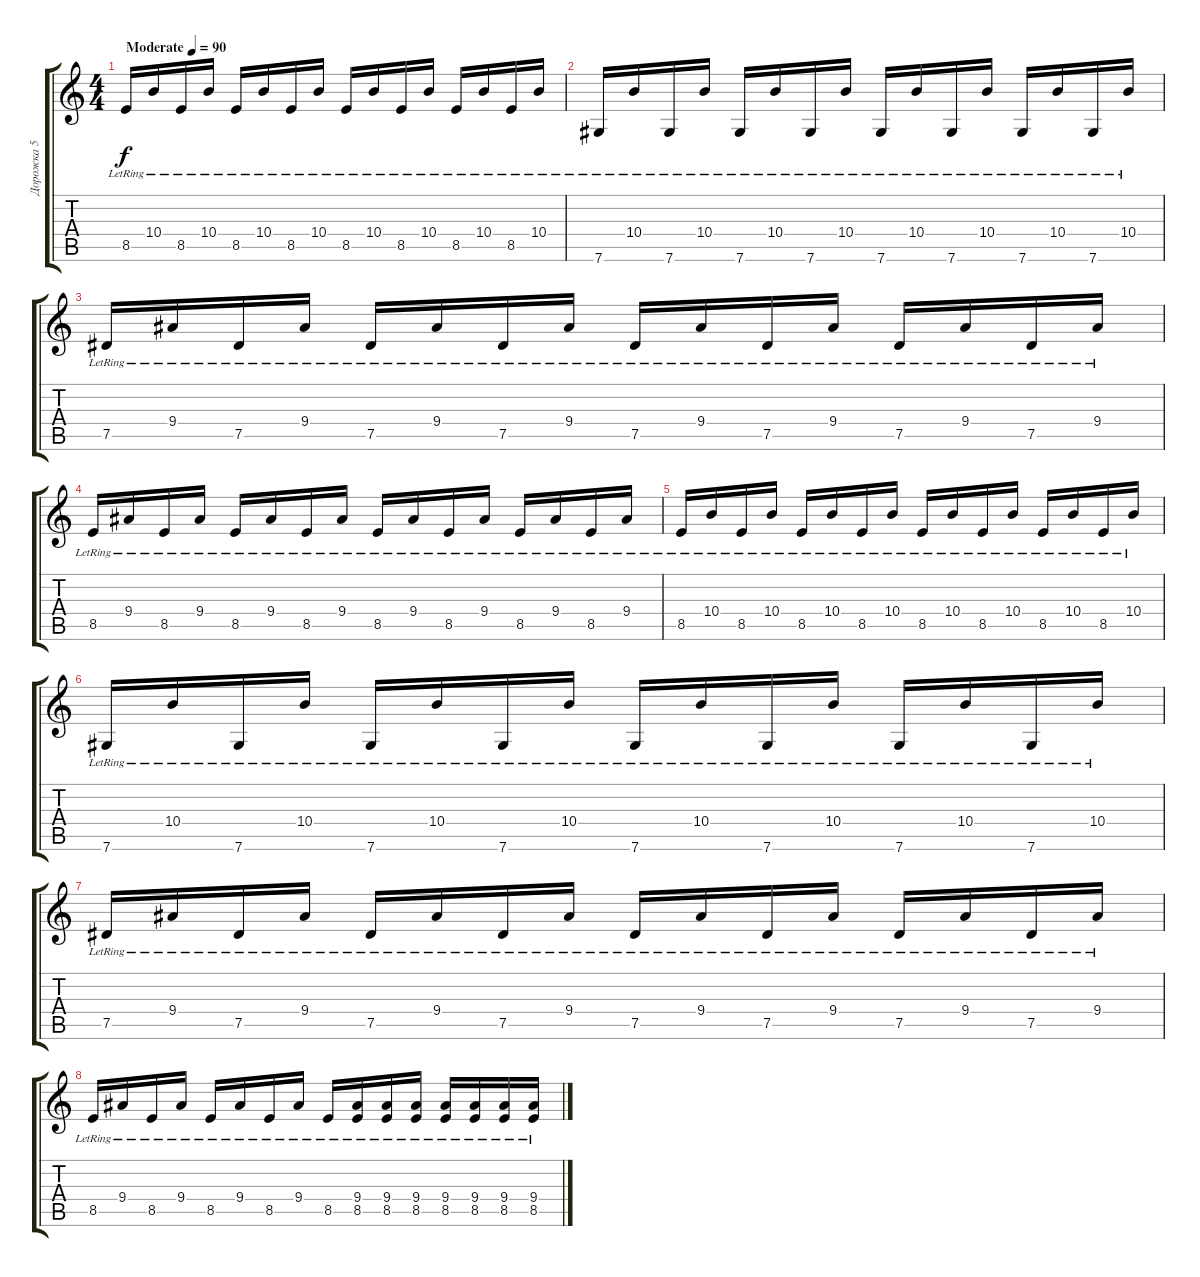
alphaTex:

\track ("Дорожка 5" "Дорожка 5") {instrument acousticguitarsteel}
\staff {score tabs}
\tuning (Eb4 Bb3 Gb3 Db3 Ab2 Db2) {hide}
\ts (4 4)
\tempo (90 "Moderate")
\clef g2
\ks c
8.5{lr}.16{dy f instrument acousticguitarsteel} 10.4{lr}.16 8.5{lr}.16 10.4{lr}.16 8.5{lr}.16 10.4{lr}.16 8.5{lr}.16 10.4{lr}.16 8.5{lr}.16 10.4{lr}.16 8.5{lr}.16 10.4{lr}.16 8.5{lr}.16 10.4{lr}.16 8.5{lr}.16 10.4{lr}.16 |
7.6{lr}.16 10.4{lr}.16 7.6{lr}.16 10.4{lr}.16 7.6{lr}.16 10.4{lr}.16 7.6{lr}.16 10.4{lr}.16 7.6{lr}.16 10.4{lr}.16 7.6{lr}.16 10.4{lr}.16 7.6{lr}.16 10.4{lr}.16 7.6{lr}.16 10.4{lr}.16 |
7.5{lr}.16 9.4{lr}.16 7.5{lr}.16 9.4{lr}.16 7.5{lr}.16 9.4{lr}.16 7.5{lr}.16 9.4{lr}.16 7.5{lr}.16 9.4{lr}.16 7.5{lr}.16 9.4{lr}.16 7.5{lr}.16 9.4{lr}.16 7.5{lr}.16 9.4{lr}.16 |
8.5{lr}.16 9.4{lr}.16 8.5{lr}.16 9.4{lr}.16 8.5{lr}.16 9.4{lr}.16 8.5{lr}.16 9.4{lr}.16 8.5{lr}.16 9.4{lr}.16 8.5{lr}.16 9.4{lr}.16 8.5{lr}.16 9.4{lr}.16 8.5{lr}.16 9.4{lr}.16 |
8.5{lr}.16 10.4{lr}.16 8.5{lr}.16 10.4{lr}.16 8.5{lr}.16 10.4{lr}.16 8.5{lr}.16 10.4{lr}.16 8.5{lr}.16 10.4{lr}.16 8.5{lr}.16 10.4{lr}.16 8.5{lr}.16 10.4{lr}.16 8.5{lr}.16 10.4{lr}.16 |
7.6{lr}.16 10.4{lr}.16 7.6{lr}.16 10.4{lr}.16 7.6{lr}.16 10.4{lr}.16 7.6{lr}.16 10.4{lr}.16 7.6{lr}.16 10.4{lr}.16 7.6{lr}.16 10.4{lr}.16 7.6{lr}.16 10.4{lr}.16 7.6{lr}.16 10.4{lr}.16 |
7.5{lr}.16 9.4{lr}.16 7.5{lr}.16 9.4{lr}.16 7.5{lr}.16 9.4{lr}.16 7.5{lr}.16 9.4{lr}.16 7.5{lr}.16 9.4{lr}.16 7.5{lr}.16 9.4{lr}.16 7.5{lr}.16 9.4{lr}.16 7.5{lr}.16 9.4{lr}.16 |
8.5{lr}.16 9.4{lr}.16 8.5{lr}.16 9.4{lr}.16 8.5{lr}.16 9.4{lr}.16 8.5{lr}.16 9.4{lr}.16 8.5{lr}.16 (9.4{lr} 8.5).16 (9.4 8.5{lr}).16 (9.4{lr} 8.5).16 (9.4 8.5{lr}).16 (9.4{lr} 8.5).16 (9.4 8.5{lr}).16 (9.4{lr} 8.5).16
